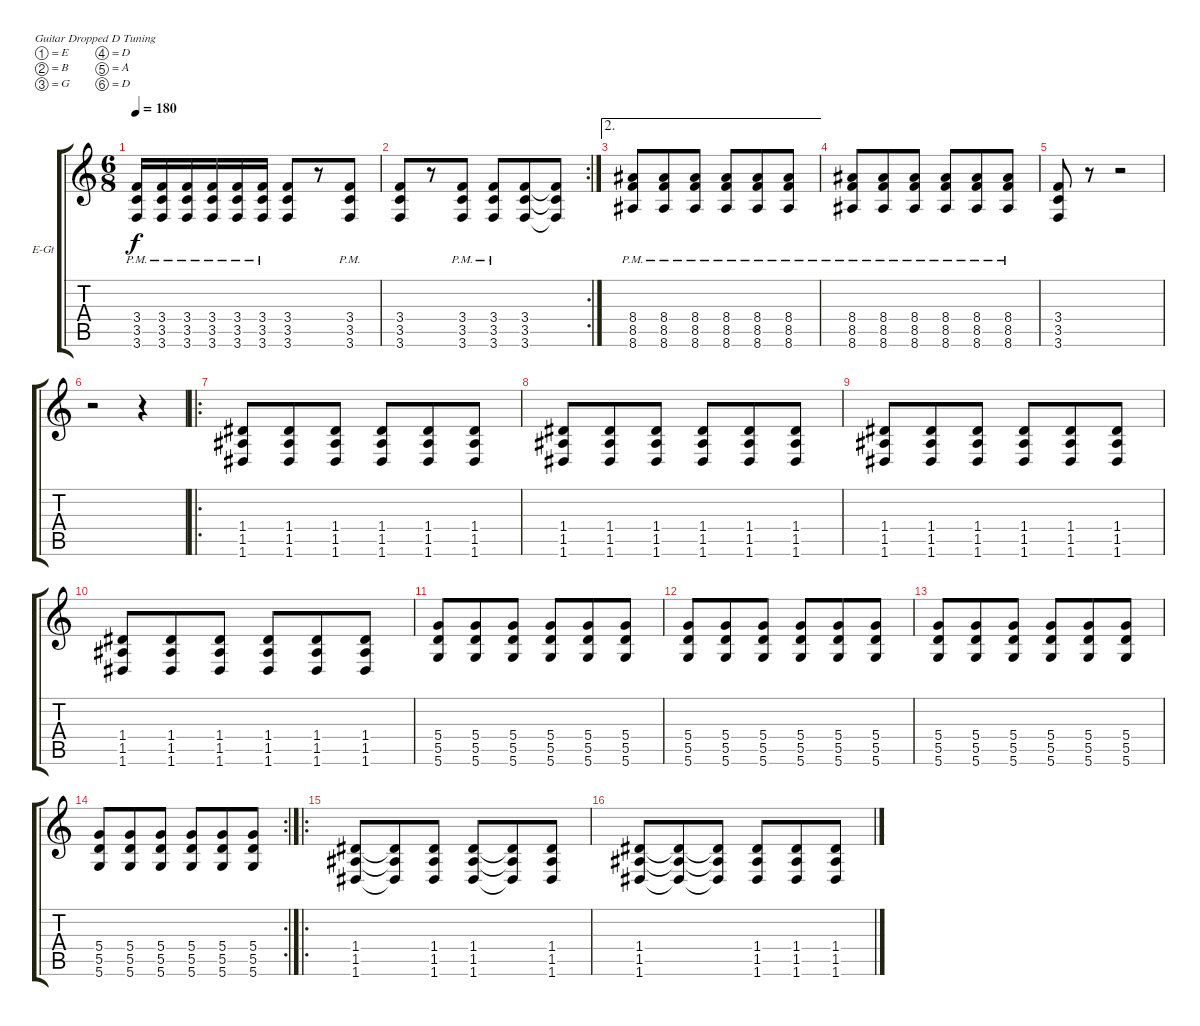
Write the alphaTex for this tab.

\defaultSystemsLayout 4
\bracketExtendMode groupsimilarinstruments
\firstSystemTrackNameOrientation horizontal
\otherSystemsTrackNameOrientation horizontal
\track ("Rhythm Guitar" "E-Gt") {instrument distortionguitar}
\staff {score tabs}
\tuning (E4 B3 G3 D3 A2 D2)
\ts (6 8)
\tempo 180
\clef g2
\ks c
(3.6{pm} 3.5{pm} 3.4{pm}).16{dy f} (3.6{pm} 3.5{pm} 3.4{pm}).16 (3.6{pm} 3.5{pm} 3.4{pm}).16 (3.6{pm} 3.5{pm} 3.4{pm}).16 (3.6{pm} 3.5{pm} 3.4{pm}).16 (3.6{pm} 3.5{pm} 3.4{pm}).16 (3.6 3.5 3.4).8 r.8 (3.6 3.5{pm} 3.4).8 |
\rc 2
(3.6 3.5 3.4).8 r.8 (3.6{pm} 3.5{pm} 3.4{pm}).8 (3.4{pm} 3.5{pm} 3.6{pm}).8 (3.6 3.5 3.4).8 (3.4{t} 3.5{t} 3.6{t}).8 |
\ae 2
(8.4{pm} 8.5{pm} 8.6{pm}).8 (8.4{pm} 8.5{pm} 8.6{pm}).8 (8.4{pm} 8.5{pm} 8.6{pm}).8 (8.4{pm} 8.5{pm} 8.6{pm}).8 (8.4{pm} 8.5{pm} 8.6{pm}).8 (8.4{pm} 8.5{pm} 8.6{pm}).8 |
(8.4{pm} 8.5{pm} 8.6{pm}).8 (8.4{pm} 8.5{pm} 8.6{pm}).8 (8.4{pm} 8.5{pm} 8.6{pm}).8 (8.4{pm} 8.5{pm} 8.6{pm}).8 (8.4{pm} 8.5{pm} 8.6{pm}).8 (8.4{pm} 8.5{pm} 8.6{pm}).8 |
(3.6 3.5 3.4).8 r.8 r.2 |
r.2 r.4 |
\ro
(1.6 1.5 1.4).8 (1.6 1.5 1.4).8 (1.6 1.5 1.4).8 (1.6 1.5 1.4).8 (1.6 1.5 1.4).8 (1.6 1.5 1.4).8 |
(1.6 1.5 1.4).8 (1.6 1.5 1.4).8 (1.6 1.5 1.4).8 (1.6 1.5 1.4).8 (1.6 1.5 1.4).8 (1.6 1.5 1.4).8 |
(1.6 1.5 1.4).8 (1.6 1.5 1.4).8 (1.6 1.5 1.4).8 (1.6 1.5 1.4).8 (1.6 1.5 1.4).8 (1.6 1.5 1.4).8 |
(1.6 1.5 1.4).8 (1.6 1.5 1.4).8 (1.6 1.5 1.4).8 (1.6 1.5 1.4).8 (1.6 1.5 1.4).8 (1.6 1.5 1.4).8 |
(5.6 5.5 5.4).8 (5.6 5.5 5.4).8 (5.6 5.5 5.4).8 (5.6 5.5 5.4).8 (5.6 5.5 5.4).8 (5.6 5.5 5.4).8 |
(5.6 5.5 5.4).8 (5.6 5.5 5.4).8 (5.6 5.5 5.4).8 (5.6 5.5 5.4).8 (5.6 5.5 5.4).8 (5.6 5.5 5.4).8 |
(5.6 5.5 5.4).8 (5.6 5.5 5.4).8 (5.6 5.5 5.4).8 (5.6 5.5 5.4).8 (5.6 5.5 5.4).8 (5.6 5.5 5.4).8 |
\rc 2
(5.6 5.5 5.4).8 (5.6 5.5 5.4).8 (5.6 5.5 5.4).8 (5.6 5.5 5.4).8 (5.6 5.5 5.4).8 (5.6 5.5 5.4).8 |
\ro
(1.6 1.5 1.4).8 (1.6{t} 1.5{t} 1.4{t}).8 (1.6 1.5 1.4).8 (1.4 1.5 1.6).8 (1.6{t} 1.5{t} 1.4{t}).8 (1.6 1.5 1.4).8 |
(1.6 1.5 1.4).8 (1.4{t} 1.5{t} 1.6{t}).8 (1.6{t} 1.5{t} 1.4{t}).8 (1.6 1.5 1.4).8 (1.4 1.5 1.6).8 (1.6 1.5 1.4).8
